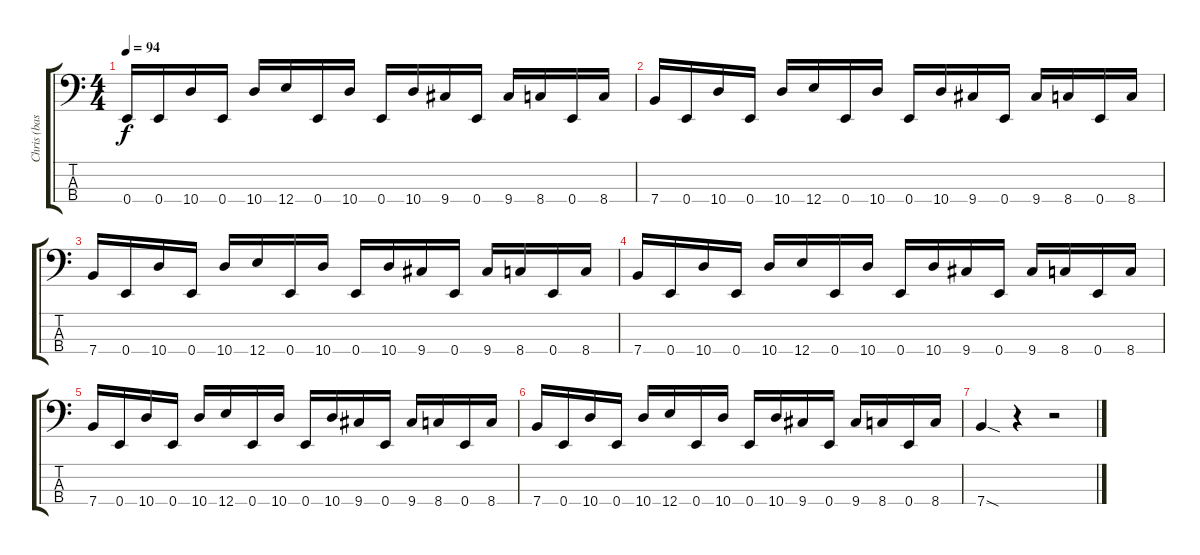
\track ("Chris (basse)" "Chris (bas") {instrument electricbassfinger}
\staff {score tabs}
\tuning (G2 D2 A1 E1) {hide}
\ts (4 4)
\tempo 94
\clef f4
\ks c
0.4.16{dy f} 0.4.16 10.4.16 0.4.16 10.4.16 12.4.16 0.4.16 10.4.16 0.4.16 10.4.16 9.4.16 0.4.16 9.4.16 8.4.16 0.4.16 8.4.16 |
7.4.16 0.4.16 10.4.16 0.4.16 10.4.16 12.4.16 0.4.16 10.4.16 0.4.16 10.4.16 9.4.16 0.4.16 9.4.16 8.4.16 0.4.16 8.4.16 |
7.4.16 0.4.16 10.4.16 0.4.16 10.4.16 12.4.16 0.4.16 10.4.16 0.4.16 10.4.16 9.4.16 0.4.16 9.4.16 8.4.16 0.4.16 8.4.16 |
7.4.16 0.4.16 10.4.16 0.4.16 10.4.16 12.4.16 0.4.16 10.4.16 0.4.16 10.4.16 9.4.16 0.4.16 9.4.16 8.4.16 0.4.16 8.4.16 |
7.4.16 0.4.16 10.4.16 0.4.16 10.4.16 12.4.16 0.4.16 10.4.16 0.4.16 10.4.16 9.4.16 0.4.16 9.4.16 8.4.16 0.4.16 8.4.16 |
7.4.16 0.4.16 10.4.16 0.4.16 10.4.16 12.4.16 0.4.16 10.4.16 0.4.16 10.4.16 9.4.16 0.4.16 9.4.16 8.4.16 0.4.16 8.4.16 |
7.4{sod}.4 r.4 r.2
